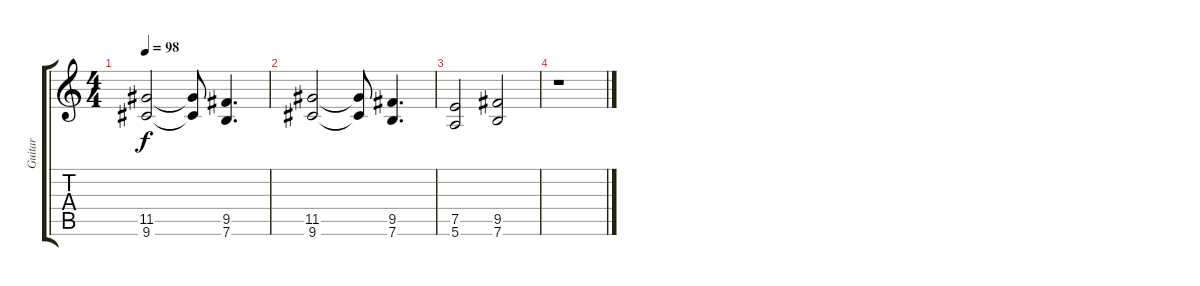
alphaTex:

\track ("Guitar" "Guitar") {instrument distortionguitar}
\staff {score tabs}
\tuning (E4 B3 G3 D3 A2 E2) {hide}
\ts (4 4)
\tempo 98
\clef g2
\ks c
(11.5 9.6).2{dy f} (11.5{t} 9.6{t}).8 (9.5 7.6).4{d} |
(11.5 9.6).2 (11.5{t} 9.6{t}).8 (9.5 7.6).4{d} |
(7.5 5.6).2 (9.5 7.6).2 |
r.1
